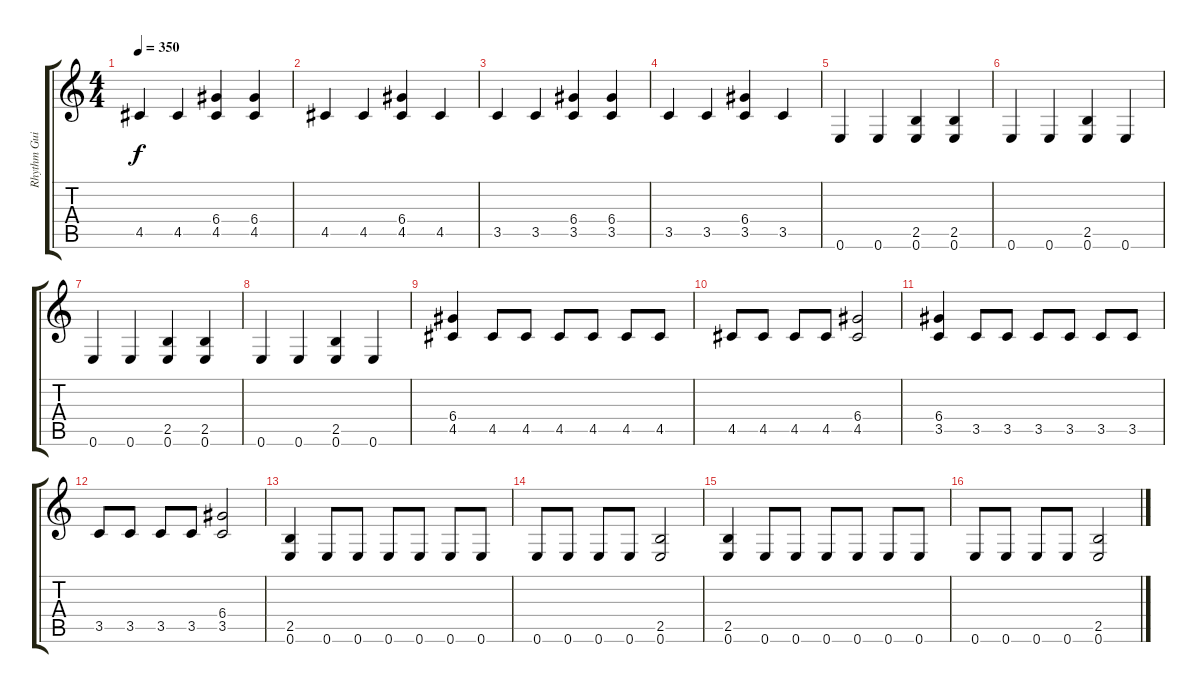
\track ("Rhythm Guitar" "Rhythm Gui") {instrument distortionguitar}
\staff {score tabs}
\tuning (E4 B3 G3 D3 A2 E2) {hide}
\ts (4 4)
\tempo 350
\clef g2
\ks c
4.5.4{dy f} 4.5.4 (6.4 4.5).4 (6.4 4.5).4 |
4.5.4 4.5.4 (6.4 4.5).4 4.5.4 |
3.5.4 3.5.4 (6.4 3.5).4 (6.4 3.5).4 |
3.5.4 3.5.4 (6.4 3.5).4 3.5.4 |
0.6.4 0.6.4 (2.5 0.6).4 (2.5 0.6).4 |
0.6.4 0.6.4 (2.5 0.6).4 0.6.4 |
0.6.4 0.6.4 (2.5 0.6).4 (2.5 0.6).4 |
0.6.4 0.6.4 (2.5 0.6).4 0.6.4 |
(6.4 4.5).4 4.5.8 4.5.8 4.5.8 4.5.8 4.5.8 4.5.8 |
4.5.8 4.5.8 4.5.8 4.5.8 (6.4 4.5).2 |
(6.4 3.5).4 3.5.8 3.5.8 3.5.8 3.5.8 3.5.8 3.5.8 |
3.5.8 3.5.8 3.5.8 3.5.8 (6.4 3.5).2 |
(2.5 0.6).4 0.6.8 0.6.8 0.6.8 0.6.8 0.6.8 0.6.8 |
0.6.8 0.6.8 0.6.8 0.6.8 (2.5 0.6).2 |
(2.5 0.6).4 0.6.8 0.6.8 0.6.8 0.6.8 0.6.8 0.6.8 |
0.6.8 0.6.8 0.6.8 0.6.8 (2.5 0.6).2
